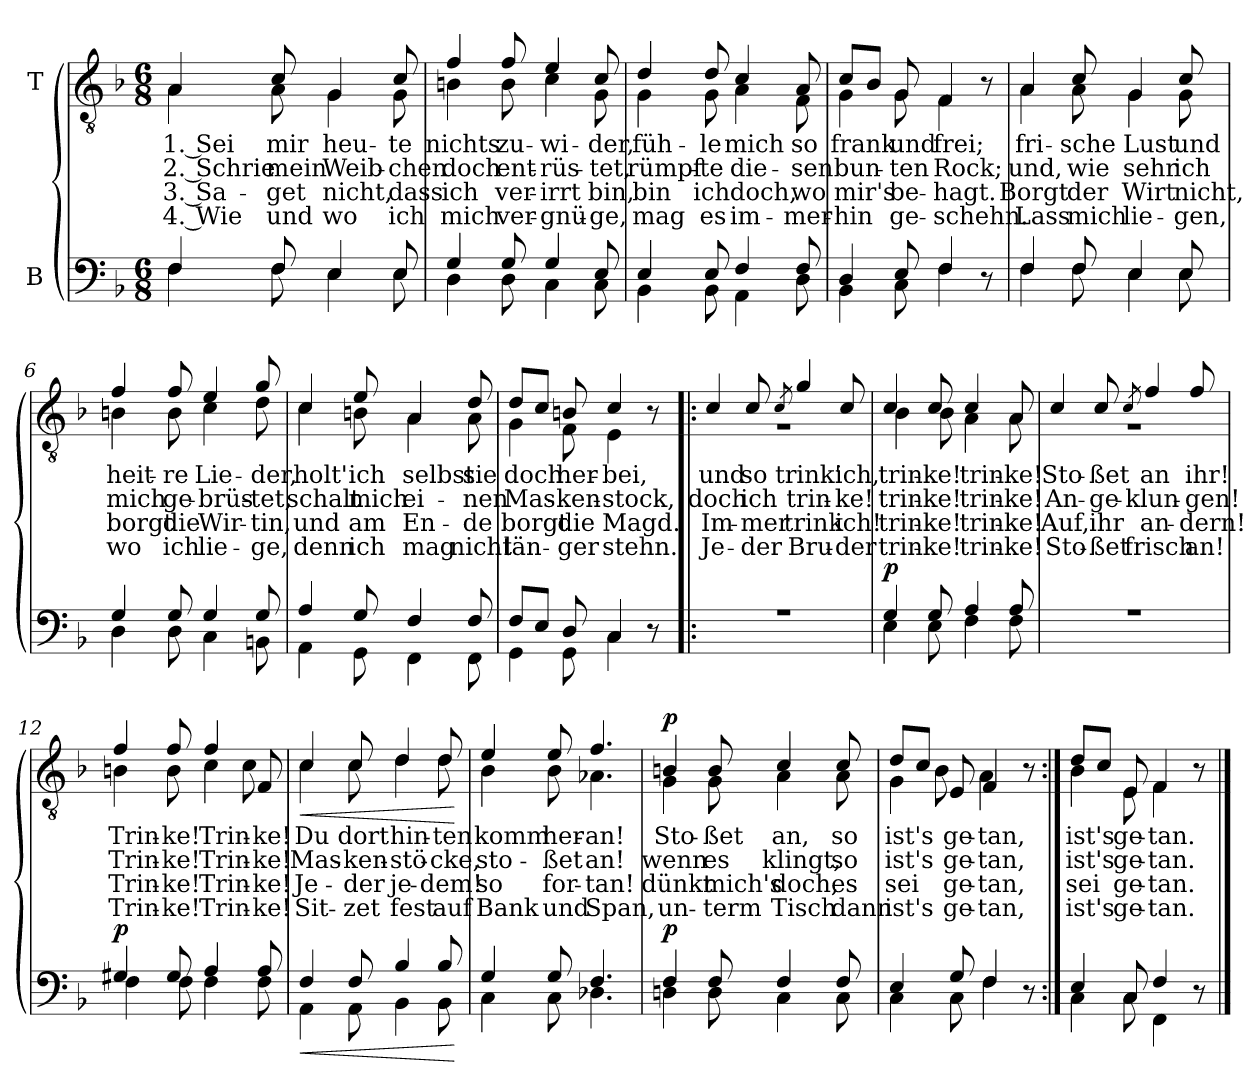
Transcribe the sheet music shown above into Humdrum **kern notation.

**kern	**dynam	**kern	**text	**text	**text	**text	**dynam
*part2	*part2	*part1	*part1	*part1	*part1	*part1	*part1
*staff2	*staff2	*staff1	*staff1	*staff1	*staff1	*staff1	*staff1
*I"B	*	*I"T	*	*	*	*	*
*clefF4	*	*clefGv2	*	*	*	*	*
*k[b-]	*	*k[b-]	*	*	*	*	*
*M6/8	*	*M6/8	*	*	*	*	*
=1	=1	=1	=1	=1	=1	=1	=1
*^	*	*	*	*	*	*	*
!	!	!	!LO:TX:a:B:t=Munter	!	!	!	!	!
!	!	!	!	!LO:LY:b	!LO:LY:b	!LO:LY:b	!LO:LY:b	!
*	*	*	*^	*	*	*	*	*
4F/	4F\	.	4A/	4A\	1. Sei	2. Schrie	3. Sa-	4. Wie	.
!	!	!	!	!	!LO:LY:b	!LO:LY:b	!LO:LY:b	!LO:LY:b	!
8F/	8F\	.	8c/	8A\	mir	mein	-get	und	.
!	!	!	!	!	!LO:LY:b	!LO:LY:b	!LO:LY:b	!LO:LY:b	!
4E/	4E\	.	4G/	4G\	heu-	Weib-	nicht,	wo	.
!	!	!	!	!	!LO:LY:b	!LO:LY:b	!LO:LY:b	!LO:LY:b	!
8E/	8E\	.	8c/	8G\	-te	-chen	dass	ich	.
=2	=2	=2	=2	=2	=2	=2	=2	=2	=2
!	!	!	!	!	!LO:LY:b	!LO:LY:b	!LO:LY:b	!LO:LY:b	!
4G/	4D\	.	4f/	4Bn\	nichts	doch	ich	mich	.
!	!	!	!	!	!LO:LY:b	!LO:LY:b	!LO:LY:b	!LO:LY:b	!
8G/	8D\	.	8f/	8B\	zu-	ent-	ver-	ver-	.
!	!	!	!	!	!LO:LY:b	!LO:LY:b	!LO:LY:b	!LO:LY:b	!
4G/	4C\	.	4e/	4c\	-wi-	-rüs-	-irrt	-gnü-	.
!	!	!	!	!	!LO:LY:b	!LO:LY:b	!LO:LY:b	!LO:LY:b	!
8E/	8C\	.	8c/	8G\	-der,	-tet,	bin,	-ge,	.
=3	=3	=3	=3	=3	=3	=3	=3	=3	=3
!	!	!	!	!	!LO:LY:b	!LO:LY:b	!LO:LY:b	!LO:LY:b	!
4E/	4BB-\	.	4d/	4G\	füh-	rümpf-	bin	mag	.
!	!	!	!	!	!LO:LY:b	!LO:LY:b	!LO:LY:b	!LO:LY:b	!
8E/	8BB-\	.	8d/	8G\	-le	-te	ich	es	.
!	!	!	!	!	!LO:LY:b	!LO:LY:b	!LO:LY:b	!LO:LY:b	!
4F/	4AA\	.	4c/	4A\	mich	die-	doch,	im-	.
!	!	!	!	!	!LO:LY:b	!LO:LY:b	!LO:LY:b	!LO:LY:b	!
8F/	8D\	.	8A/	8F\	so	-sen	wo	-mer-	.
=4	=4	=4	=4	=4	=4	=4	=4	=4	=4
!	!	!	!	!	!LO:LY:b	!LO:LY:b	!LO:LY:b	!LO:LY:b	!
4D/	4BB-\	.	8c/L	4G\	frank	bun-	mir's	-hin	.
.	.	.	8B-/J	.	.	.	.	.	.
!	!	!	!	!	!LO:LY:b	!LO:LY:b	!LO:LY:b	!LO:LY:b	!
8E/	8C\	.	8G/	8G\	und	-ten	be-	ge-	.
!	!	!	!	!	!LO:LY:b	!LO:LY:b	!LO:LY:b	!LO:LY:b	!
4F/	4F\	.	4F/	4F\	frei;	Rock;	-hagt.	-schehn.	.
8r	8ryy	.	8r	8ryy	.	.	.	.	.
!!LO:LB:g=z	!!
=5	=5	=5	=5	=5	=5	=5	=5	=5	=5
!	!	!	!	!	!LO:LY:b	!LO:LY:b	!LO:LY:b	!LO:LY:b	!
4F/	4F\	.	4A/	4A\	fri-	und,	Borgt	Lass	.
!	!	!	!	!	!LO:LY:b	!LO:LY:b	!LO:LY:b	!LO:LY:b	!
8F/	8F\	.	8c/	8A\	-sche	wie	der	mich	.
!	!	!	!	!	!LO:LY:b	!LO:LY:b	!LO:LY:b	!LO:LY:b	!
4E/	4E\	.	4G/	4G\	Lust	sehr	Wirt	lie-	.
!	!	!	!	!	!LO:LY:b	!LO:LY:b	!LO:LY:b	!LO:LY:b	!
8E/	8E\	.	8c/	8G\	und	ich	nicht,	-gen,	.
=6	=6	=6	=6	=6	=6	=6	=6	=6	=6
!	!	!	!	!	!LO:LY:b	!LO:LY:b	!LO:LY:b	!LO:LY:b	!
4G/	4D\	.	4f/	4Bn\	heit-	mich	borgt	wo	.
!	!	!	!	!	!LO:LY:b	!LO:LY:b	!LO:LY:b	!LO:LY:b	!
8G/	8D\	.	8f/	8B\	-re	ge-	die	ich	.
!	!	!	!	!	!LO:LY:b	!LO:LY:b	!LO:LY:b	!LO:LY:b	!
4G/	4C\	.	4e/	4c\	Lie-	-brüs-	Wir-	lie-	.
!	!	!	!	!	!LO:LY:b	!LO:LY:b	!LO:LY:b	!LO:LY:b	!
8G/	8BBn\	.	8g/	8d\	-der,	-tet,	-tin,	-ge,	.
=7	=7	=7	=7	=7	=7	=7	=7	=7	=7
!	!	!	!	!	!LO:LY:b	!LO:LY:b	!LO:LY:b	!LO:LY:b	!
4A/	4AA\	.	4c/	4c\	holt'	schalt	und	denn	.
!	!	!	!	!	!LO:LY:b	!LO:LY:b	!LO:LY:b	!LO:LY:b	!
8G/	8GG\	.	8e/	8Bn\	ich	mich	am	ich	.
!	!	!	!	!	!LO:LY:b	!LO:LY:b	!LO:LY:b	!LO:LY:b	!
4F/	4FF\	.	4A/	4A\	selbst	ei-	En-	mag	.
!	!	!	!	!	!LO:LY:b	!LO:LY:b	!LO:LY:b	!LO:LY:b	!
8F/	8FF\	.	8d/	8A\	sie	-nen	-de	nicht	.
=8	=8	=8	=8	=8	=8	=8	=8	=8	=8
!	!	!	!	!	!LO:LY:b	!LO:LY:b	!LO:LY:b	!LO:LY:b	!
8F/L	4GG\	.	8d/L	4G\	doch	Mas-	borgt	län-	.
8E/J	.	.	8c/J	.	.	.	.	.	.
!	!	!	!	!	!LO:LY:b	!LO:LY:b	!LO:LY:b	!LO:LY:b	!
8D/	8GG\	.	8Bn/	8F\	her-	-ken-	die	-ger	.
!	!	!	!	!	!LO:LY:b	!LO:LY:b	!LO:LY:b	!LO:LY:b	!
4C/	4C\	.	4c/	4E\	-bei,	-stock,	Magd.	stehn.	.
8r	8ryy	.	8r	8ryy	.	.	.	.	.
!!LO:LB:g=z	!!
=9!|:	=9!|:	=9!|:	=9!|:	=9!|:	=9!|:	=9!|:	=9!|:	=9!|:	=9!|:
!	!	!	!	!	!LO:LY:b	!LO:LY:b	!LO:LY:b	!LO:LY:b	!
2.r	2.ryy	.	4c/	2.r	und	doch	Im-	Je-	.
!	!	!	!	!	!LO:LY:b	!LO:LY:b	!LO:LY:b	!LO:LY:b	!
.	.	.	8c/	.	so	ich	-mer	-der	.
.	.	.	8qc/	.	.	.	.	.	.
!	!	!	!	!	!LO:LY:b	!LO:LY:b	!LO:LY:b	!LO:LY:b	!
.	.	.	4g/	.	trink'	trin-	trink	Bru-	.
!	!	!	!	!	!LO:LY:b	!LO:LY:b	!LO:LY:b	!LO:LY:b	!
.	.	.	8c/	.	ich,	-ke!	ich!	-der	.
=10	=10	=10	=10	=10	=10	=10	=10	=10	=10
!	!	!LO:DY:a	!	!	!LO:LY:b	!LO:LY:b	!LO:LY:b	!LO:LY:b	!
4G/	4E\	p	4c/	4B-\	trin-	trin-	trin-	trin-	.
!	!	!	!	!	!LO:LY:b	!LO:LY:b	!LO:LY:b	!LO:LY:b	!
8G/	8E\	.	8c/	8B-\	-ke!	-ke!	-ke!	-ke!	.
!	!	!	!	!	!LO:LY:b	!LO:LY:b	!LO:LY:b	!LO:LY:b	!
4A/	4F\	.	4c/	4A\	trin-	trin-	trin-	trin-	.
!	!	!	!	!	!LO:LY:b	!LO:LY:b	!LO:LY:b	!LO:LY:b	!
8A/	8F\	.	8A/	8A\	-ke!	-ke!	-ke!	-ke!	.
=11	=11	=11	=11	=11	=11	=11	=11	=11	=11
!	!	!	!	!	!LO:LY:b	!LO:LY:b	!LO:LY:b	!LO:LY:b	!
2.r	2.ryy	.	4c/	2.r	Sto-	An-	Auf,	Sto-	.
!	!	!	!	!	!LO:LY:b	!LO:LY:b	!LO:LY:b	!LO:LY:b	!
.	.	.	8c/	.	-ßet	-ge-	ihr	-ßet	.
.	.	.	8qc/	.	.	.	.	.	.
!	!	!	!	!	!LO:LY:b	!LO:LY:b	!LO:LY:b	!LO:LY:b	!
.	.	.	4f/	.	an	-klun-	an-	frisch	.
!	!	!	!	!	!LO:LY:b	!LO:LY:b	!LO:LY:b	!LO:LY:b	!
.	.	.	8f/	.	ihr!	-gen!	-dern!	an!	.
=12	=12	=12	=12	=12	=12	=12	=12	=12	=12
!	!	!LO:DY:a	!	!	!LO:LY:b	!LO:LY:b	!LO:LY:b	!LO:LY:b	!
4G#X/	4F\	p	4f/	4Bn\	Trin-	Trin-	Trin-	Trin-	.
!	!	!	!	!	!LO:LY:b	!LO:LY:b	!LO:LY:b	!LO:LY:b	!
8G#/	8F\	.	8f/	8B\	-ke!	-ke!	-ke!	-ke!	.
!	!	!	!	!	!LO:LY:b	!LO:LY:b	!LO:LY:b	!LO:LY:b	!
4A/	4F\	.	4f/	4c\	Trin-	Trin-	Trin-	Trin-	.
!	!	!	!	!	!LO:LY:b	!LO:LY:b	!LO:LY:b	!LO:LY:b	!
8A/	8F\	.	8F/	8c\	-ke!	-ke!	-ke!	-ke!	.
!!LO:LB:g=z	!!
=13	=13	=13	=13	=13	=13	=13	=13	=13	=13
!	!	!LO:HP:b	!	!	!LO:LY:b	!LO:LY:b	!LO:LY:b	!LO:LY:b	!LO:HP:b
4F/	4AA\	<	4c/	4c\	Du	Mas-	Je-	Sit-	<
!	!	!	!	!	!LO:LY:b	!LO:LY:b	!LO:LY:b	!LO:LY:b	!
8F/	8AA\	.	8c/	8c\	dort	-ken-	-der	-zet	.
!	!	!	!	!	!LO:LY:b	!LO:LY:b	!LO:LY:b	!LO:LY:b	!
4B-/	4BB-\	.	4d/	4d\	hin-	-stö-	je-	fest	.
!	!	!	!	!	!LO:LY:b	!LO:LY:b	!LO:LY:b	!LO:LY:b	!
8B-/	8BB-\	.	8d/	8d\	-ten	-cke,	-dem!	auf	.
*v	*v	*	*	*	*	*	*	*	*
*	*	*v	*v	*	*	*	*	*
.	[	.	.	.	.	.	[
=14	=14	=14	=14	=14	=14	=14	=14
*^	*	*	*	*	*	*	*
!	!	!	!	!LO:LY:b	!LO:LY:b	!LO:LY:b	!LO:LY:b	!
*	*	*	*^	*	*	*	*	*
4G/	4C\	.	4e/	4B-\	komm	sto-	so	Bank	.
!	!	!	!	!	!LO:LY:b	!LO:LY:b	!LO:LY:b	!LO:LY:b	!
8G/	8C\	.	8e/	8B-\	her-	-ßet	for-	und	.
!	!	!	!	!	!LO:LY:b	!LO:LY:b	!LO:LY:b	!LO:LY:b	!
4.F/	4.D-X\	.	4.f/	4.A-X\	-an!	an!	-tan!	Span,	.
=15	=15	=15	=15	=15	=15	=15	=15	=15	=15
!	!	!LO:DY:a	!	!	!LO:LY:b	!LO:LY:b	!LO:LY:b	!LO:LY:b	!LO:DY:a
4F/	4Dn\	p	4Bn/	4G\	Sto-	wenn	dünkt	un-	p
!	!	!	!	!	!LO:LY:b	!LO:LY:b	!LO:LY:b	!LO:LY:b	!
8F/	8D\	.	8B/	8G\	-ßet	es	mich's	-term	.
!	!	!	!	!	!LO:LY:b	!LO:LY:b	!LO:LY:b	!LO:LY:b	!
4F/	4C\	.	4c/	4A\	an,	klingt,	doch,	Tisch	.
!	!	!	!	!	!LO:LY:b	!LO:LY:b	!LO:LY:b	!LO:LY:b	!
8F/	8C\	.	8c/	8A\	so	so	es	dann	.
=16	=16	=16	=16	=16	=16	=16	=16	=16	=16
!	!	!	!	!	!LO:LY:b	!LO:LY:b	!LO:LY:b	!LO:LY:b	!
4E/	4C\	.	8d/L	4G\	ist's	ist's	sei	ist's	.
.	.	.	8c/J	.	.	.	.	.	.
!	!	!	!	!	!LO:LY:b	!LO:LY:b	!LO:LY:b	!LO:LY:b	!
8G/	8C\	.	8E/	8B-\	ge-	ge-	ge-	ge-	.
!	!	!	!	!	!LO:LY:b	!LO:LY:b	!LO:LY:b	!LO:LY:b	!
4F/	4F\	.	4F/	4A\	-tan,	-tan,	-tan,	-tan,	.
8r	8ryy	.	8r	8ryy	.	.	.	.	.
=17:|!	=17:|!	=17:|!	=17:|!	=17:|!	=17:|!	=17:|!	=17:|!	=17:|!	=17:|!
!	!	!	!	!	!LO:LY:b	!LO:LY:b	!LO:LY:b	!LO:LY:b	!
4E/	4C\	.	8d/L	4B-\	ist's	ist's	sei	ist's	.
.	.	.	8c/J	.	.	.	.	.	.
!	!	!	!	!	!LO:LY:b	!LO:LY:b	!LO:LY:b	!LO:LY:b	!
8C/	8C\	.	8E/	8E\	ge-	ge-	ge-	ge-	.
!	!	!	!	!	!LO:LY:b	!LO:LY:b	!LO:LY:b	!LO:LY:b	!
4F/	4FF\	.	4F/	4F\	-tan.	-tan.	-tan.	-tan.	.
8r	8ryy	.	8r	8ryy	.	.	.	.	.
*v	*v	*	*	*	*	*	*	*	*
*	*	*v	*v	*	*	*	*	*
==	==	==	==	==	==	==	==
*-	*-	*-	*-	*-	*-	*-	*-
